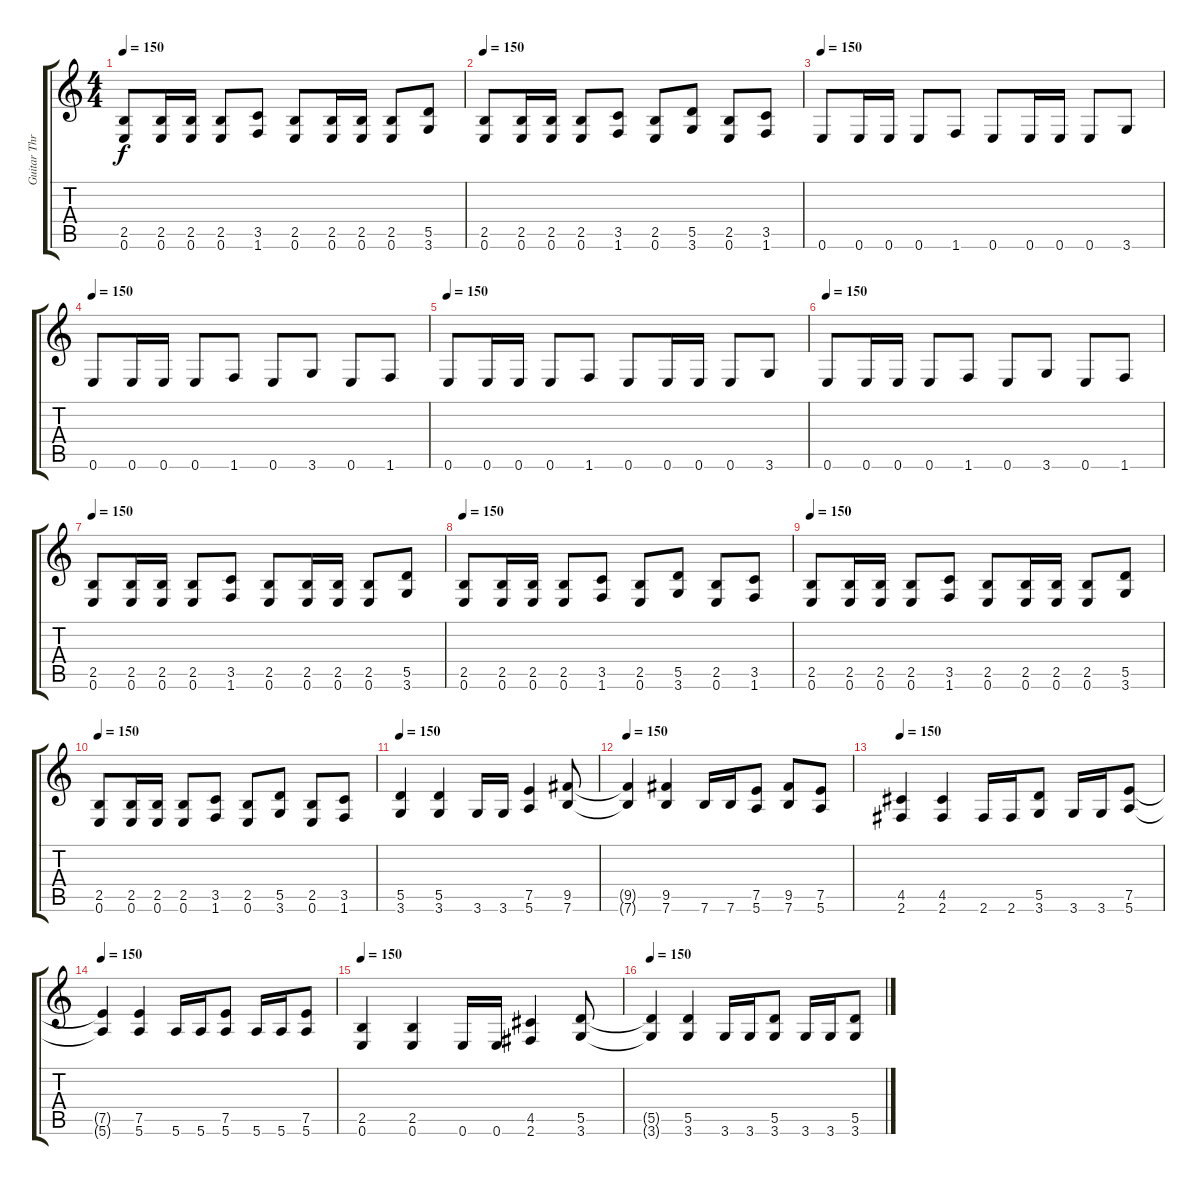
\track ("Guitar Three" "Guitar Thr") {instrument distortionguitar}
\staff {score tabs}
\tuning (E4 B3 G3 D3 A2 E2) {hide}
\ts (4 4)
\tempo 150
\clef g2
\ks c
(2.5 0.6).8{dy f} (2.5 0.6).16 (2.5 0.6).16 (2.5 0.6).8 (3.5 1.6).8 (2.5 0.6).8 (2.5 0.6).16 (2.5 0.6).16 (2.5 0.6).8 (5.5 3.6).8 |
\tempo 150
(2.5 0.6).8 (2.5 0.6).16 (2.5 0.6).16 (2.5 0.6).8 (3.5 1.6).8 (2.5 0.6).8 (5.5 3.6).8 (2.5 0.6).8 (3.5 1.6).8 |
\tempo 150
0.6.8 0.6.16 0.6.16 0.6.8 1.6.8 0.6.8 0.6.16 0.6.16 0.6.8 3.6.8 |
\tempo 150
0.6.8 0.6.16 0.6.16 0.6.8 1.6.8 0.6.8 3.6.8 0.6.8 1.6.8 |
\tempo 150
0.6.8 0.6.16 0.6.16 0.6.8 1.6.8 0.6.8 0.6.16 0.6.16 0.6.8 3.6.8 |
\tempo 150
0.6.8 0.6.16 0.6.16 0.6.8 1.6.8 0.6.8 3.6.8 0.6.8 1.6.8 |
\tempo 150
(2.5 0.6).8 (2.5 0.6).16 (2.5 0.6).16 (2.5 0.6).8 (3.5 1.6).8 (2.5 0.6).8 (2.5 0.6).16 (2.5 0.6).16 (2.5 0.6).8 (5.5 3.6).8 |
\tempo 150
(2.5 0.6).8 (2.5 0.6).16 (2.5 0.6).16 (2.5 0.6).8 (3.5 1.6).8 (2.5 0.6).8 (5.5 3.6).8 (2.5 0.6).8 (3.5 1.6).8 |
\tempo 150
(2.5 0.6).8 (2.5 0.6).16 (2.5 0.6).16 (2.5 0.6).8 (3.5 1.6).8 (2.5 0.6).8 (2.5 0.6).16 (2.5 0.6).16 (2.5 0.6).8 (5.5 3.6).8 |
\tempo 150
(2.5 0.6).8 (2.5 0.6).16 (2.5 0.6).16 (2.5 0.6).8 (3.5 1.6).8 (2.5 0.6).8 (5.5 3.6).8 (2.5 0.6).8 (3.5 1.6).8 |
\tempo 150
(5.5 3.6).4 (5.5 3.6).4 3.6.16 3.6.16 (7.5 5.6).4 (9.5 7.6).8 |
\tempo 150
(9.5{t} 7.6{t}).4 (9.5 7.6).4 7.6.16 7.6.16 (7.5 5.6).8 (9.5 7.6).8 (7.5 5.6).8 |
\tempo 150
(4.5 2.6).4 (4.5 2.6).4 2.6.16 2.6.16 (5.5 3.6).8 3.6.16 3.6.16 (7.5 5.6).8 |
\tempo 150
(7.5{t} 5.6{t}).4 (7.5 5.6).4 5.6.16 5.6.16 (7.5 5.6).8 5.6.16 5.6.16 (7.5 5.6).8 |
\tempo 150
(2.5 0.6).4 (2.5 0.6).4 0.6.16 0.6.16 (4.5 2.6).4 (5.5 3.6).8 |
\tempo 150
(5.5{t} 3.6{t}).4 (5.5 3.6).4 3.6.16 3.6.16 (5.5 3.6).8 3.6.16 3.6.16 (5.5 3.6).8
